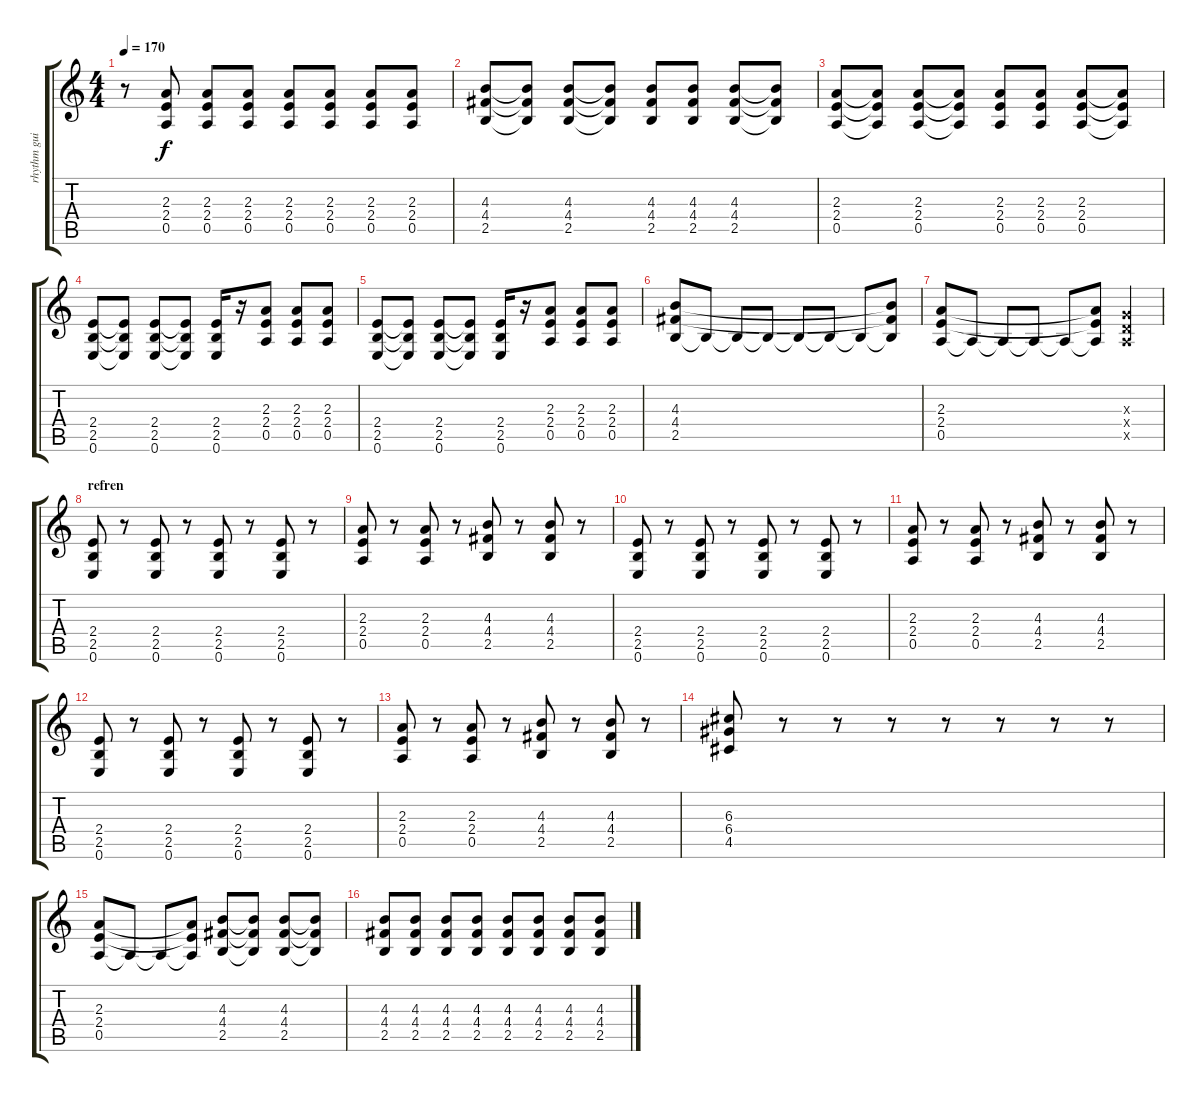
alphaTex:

\track ("rhythm guitar" "rhythm gui") {instrument distortionguitar}
\staff {score tabs}
\tuning (E4 B3 G3 D3 A2 E2) {hide}
\ts (4 4)
\tempo 170
\clef g2
\ks c
r.8{dy f} (2.3 2.4 0.5).8 (2.3 2.4 0.5).8 (2.3 2.4 0.5).8 (2.3 2.4 0.5).8 (2.3 2.4 0.5).8 (2.3 2.4 0.5).8 (2.3 2.4 0.5).8 |
(4.3 4.4 2.5).8 (4.3{t} 4.4{t} 2.5{t}).8 (4.3 4.4 2.5).8 (4.3{t} 4.4{t} 2.5{t}).8 (4.3 4.4 2.5).8 (4.3 4.4 2.5).8 (4.3 4.4 2.5).8 (4.3{t} 4.4{t} 2.5{t}).8 |
(2.3 2.4 0.5).8 (2.3{t} 2.4{t} 0.5{t}).8 (2.3 2.4 0.5).8 (2.3{t} 2.4{t} 0.5{t}).8 (2.3 2.4 0.5).8 (2.3 2.4 0.5).8 (2.3 2.4 0.5).8 (2.3{t} 2.4{t} 0.5{t}).8 |
(2.4 2.5 0.6).8 (2.4{t} 2.5{t} 0.6{t}).8 (2.4 2.5 0.6).8 (2.4{t} 2.5{t} 0.6{t}).8 (2.4 2.5 0.6).16 r.16 (2.3 2.4 0.5).8 (2.3 2.4 0.5).8 (2.3 2.4 0.5).8 |
(2.4 2.5 0.6).8 (2.4{t} 2.5{t} 0.6{t}).8 (2.4 2.5 0.6).8 (2.4{t} 2.5{t} 0.6{t}).8 (2.4 2.5 0.6).16 r.16 (2.3 2.4 0.5).8 (2.3 2.4 0.5).8 (2.3 2.4 0.5).8 |
(4.3 4.4 2.5).8 2.5{t}.8 2.5{t}.8 2.5{t}.8 2.5{t}.8 2.5{t}.8 2.5{t}.8 (4.3{t} 4.4{t} 2.5{t}).8 |
(2.3 2.4 0.5).8 0.5{t}.8 0.5{t}.8 0.5{t}.8 0.5{t}.8 (2.3{t} 2.4{t} 0.5{t}).8 (0.3{x} 0.4{x} 0.5{x}).4 |
\section ("" "refren")
(2.4 2.5 0.6).8 r.8 (2.4 2.5 0.6).8 r.8 (2.4 2.5 0.6).8 r.8 (2.4 2.5 0.6).8 r.8 |
(2.3 2.4 0.5).8 r.8 (2.3 2.4 0.5).8 r.8 (4.3 4.4 2.5).8 r.8 (4.3 4.4 2.5).8 r.8 |
(2.4 2.5 0.6).8 r.8 (2.4 2.5 0.6).8 r.8 (2.4 2.5 0.6).8 r.8 (2.4 2.5 0.6).8 r.8 |
(2.3 2.4 0.5).8 r.8 (2.3 2.4 0.5).8 r.8 (4.3 4.4 2.5).8 r.8 (4.3 4.4 2.5).8 r.8 |
(2.4 2.5 0.6).8 r.8 (2.4 2.5 0.6).8 r.8 (2.4 2.5 0.6).8 r.8 (2.4 2.5 0.6).8 r.8 |
(2.3 2.4 0.5).8 r.8 (2.3 2.4 0.5).8 r.8 (4.3 4.4 2.5).8 r.8 (4.3 4.4 2.5).8 r.8 |
(6.3 6.4 4.5).8 r.8 r.8 r.8 r.8 r.8 r.8 r.8 |
(2.3 2.4 0.5).8 0.5{t}.8 0.5{t}.8 (2.3{t} 2.4{t} 0.5{t}).8 (4.3 4.4 2.5).8 (4.3{t} 4.4{t} 2.5{t}).8 (4.3 4.4 2.5).8 (4.3{t} 4.4{t} 2.5{t}).8 |
(4.3 4.4 2.5).8 (4.3 4.4 2.5).8 (4.3 4.4 2.5).8 (4.3 4.4 2.5).8 (4.3 4.4 2.5).8 (4.3 4.4 2.5).8 (4.3 4.4 2.5).8 (4.3 4.4 2.5).8
